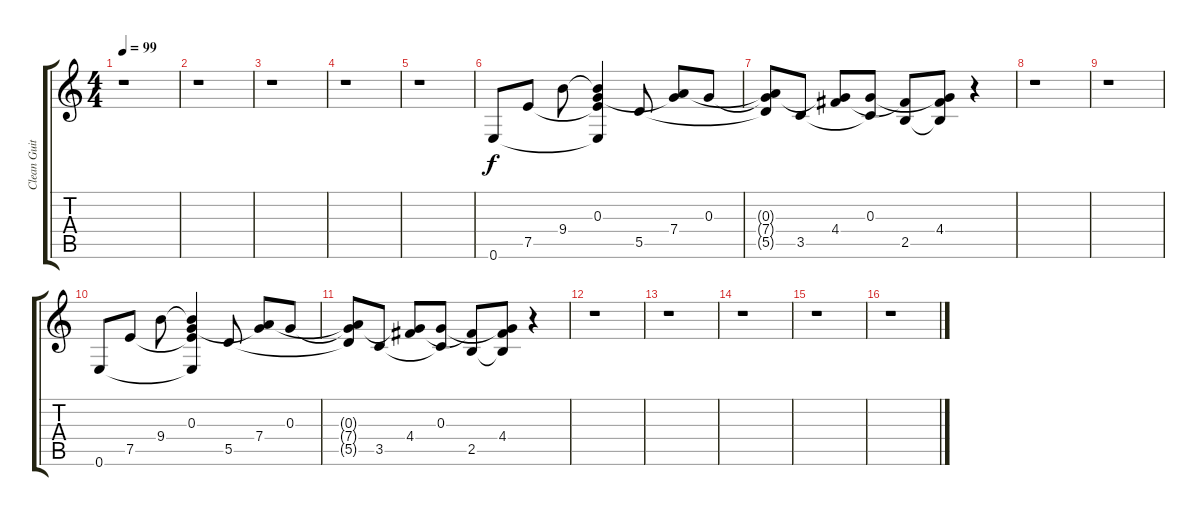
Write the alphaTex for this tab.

\track ("Clean Guitar" "Clean Guit") {instrument electricguitarclean}
\staff {score tabs}
\tuning (E4 B3 G3 D3 A2 E2) {hide}
\ts (4 4)
\tempo 99
\clef g2
\ks c
r.1{dy f} |
r.1 |
r.1 |
r.1 |
r.1 |
0.6.8 7.5.8 9.4.8 (0.3 9.4{t} 7.5{t} 0.6{t}).4 5.5.8 (0.3{t} 7.4).8 0.3.8 |
(0.3{t} 7.4{t} 5.5{t}).8 3.5.8 (0.3{t} 4.4).8 (0.3 3.5{t}).8 (4.4{t} 2.5).8 (0.3{t} 4.4 2.5{t}).8 r.4 |
r.1 |
r.1 |
0.6.8 7.5.8 9.4.8 (0.3 9.4{t} 7.5{t} 0.6{t}).4 5.5.8 (0.3{t} 7.4).8 0.3.8 |
(0.3{t} 7.4{t} 5.5{t}).8 3.5.8 (0.3{t} 4.4).8 (0.3 3.5{t}).8 (4.4{t} 2.5).8 (0.3{t} 4.4 2.5{t}).8 r.4 |
r.1 |
r.1 |
r.1 |
r.1 |
r.1
